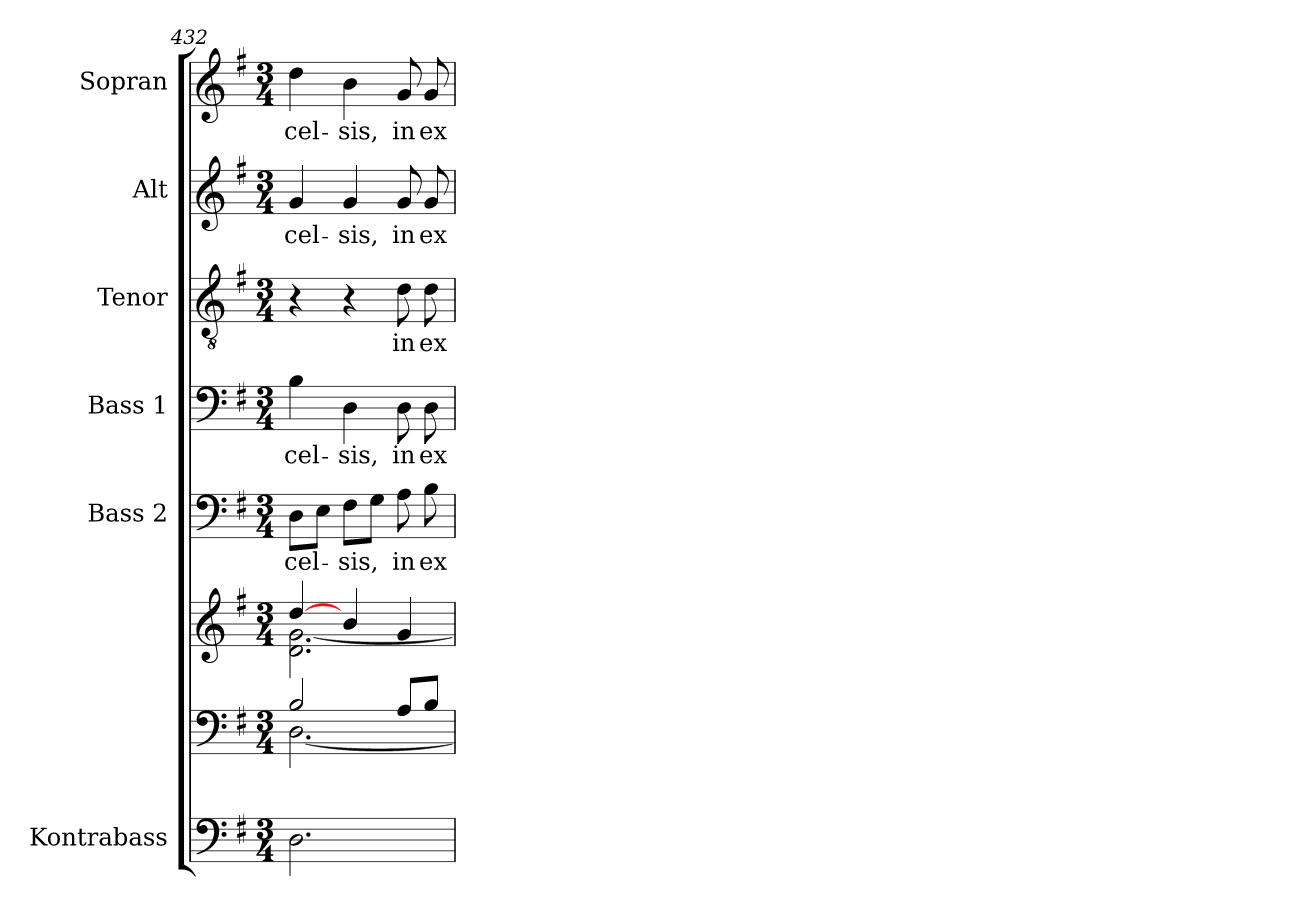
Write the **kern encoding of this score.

**kern	**kern	**kern	**kern	**text	**kern	**text	**kern	**text	**kern	**text	**kern	**text
*part7	*part6	*part6	*part5	*part5	*part4	*part4	*part3	*part3	*part2	*part2	*part1	*part1
*staff8	*staff7	*staff6	*staff5	*staff5	*staff4	*staff4	*staff3	*staff3	*staff2	*staff2	*staff1	*staff1
*I"Kontrabass	*	*	*I"Bass 2	*	*I"Bass 1	*	*I"Tenor	*	*I"Alt	*	*I"Sopran	*
*I'Kb.	*	*	*I'B. 2	*	*I'B. 1	*	*I'T.	*	*I'A.	*	*I'S.	*
*clefF4	*clefF4	*clefG2	*clefF4	*	*clefF4	*	*clefGv2	*	*clefG2	*	*clefG2	*
*ITrd7c12	*	*	*	*	*	*	*	*	*	*	*	*
*k[f#]	*k[f#]	*k[f#]	*k[f#]	*	*k[f#]	*	*k[f#]	*	*k[f#]	*	*k[f#]	*
*G:	*G:	*G:	*G:	*	*G:	*	*G:	*	*G:	*	*G:	*
*M3/4	*M3/4	*M3/4	*M3/4	*	*M3/4	*	*M3/4	*	*M3/4	*	*M3/4	*
=432	=432	=432	=432	=432	=432	=432	=432	=432	=432	=432	=432	=432
*	*^	*^	*	*	*	*	*	*	*	*	*	*
!	!	!	!	!	!	!LO:LY:b	!	!LO:LY:b	!	!	!	!LO:LY:b	!	!LO:LY:b
2.DD\	2B/	[<2.D\	[>4dd/	2.d\ [<2.g\	8D\L	-cel-	4B\	-cel-	4r	.	4g/	-cel-	4dd\	-cel-
.	.	.	.	.	8E\J	.	.	.	.	.	.	.	.	.
!	!	!	!	!	!	!LO:LY:b	!	!LO:LY:b	!	!	!	!LO:LY:b	!	!LO:LY:b
.	.	.	4b/	.	8F#\L	-sis,	4D\	-sis,	4r	.	4g/	-sis,	4b\	-sis,
.	.	.	.	.	8G\J	.	.	.	.	.	.	.	.	.
!	!	!	!	!	!	!LO:LY:b	!	!LO:LY:b	!	!LO:LY:b	!	!LO:LY:b	!	!LO:LY:b
.	8A/L	.	4g/	.	8A\	in	8D\	in	8d\	in	8g/	in	8g/	in
!	!	!	!	!	!	!LO:LY:b	!	!LO:LY:b	!	!LO:LY:b	!	!LO:LY:b	!	!LO:LY:b
.	8B/J	.	.	.	8B\	ex-	8D\	ex-	8d\	ex-	8g/	ex-	8g/	ex-
*	*v	*v	*	*	*	*	*	*	*	*	*	*	*	*
*	*	*v	*v	*	*	*	*	*	*	*	*	*	*
=	=	=	=	=	=	=	=	=	=	=	=	=
*-	*-	*-	*-	*-	*-	*-	*-	*-	*-	*-	*-	*-
